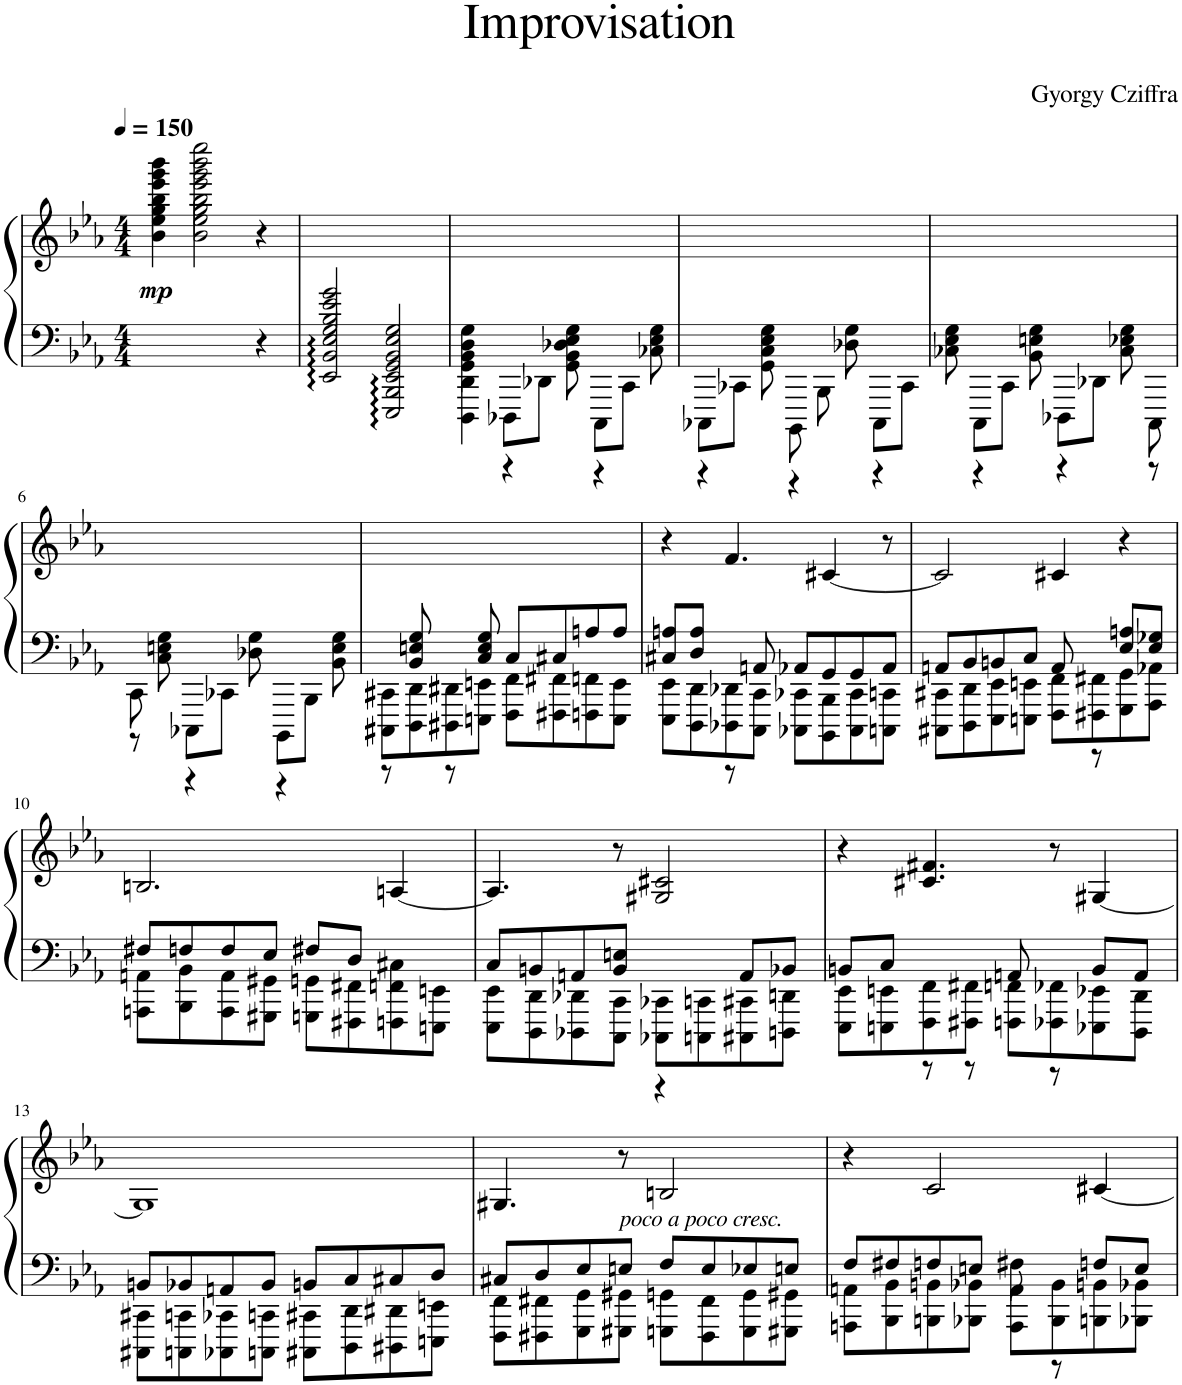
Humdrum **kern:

**kern	**kern	**dynam
*part1	*part1	*part1
*staff2	*staff1	*staff1/2
*I"Piano	*	*
*I'Pno.	*	*
*clefF4	*clefG2	*
*k[b-e-a-]	*k[b-e-a-]	*
*M4/4	*M4/4	*
*MM150	*MM150	*
=1	=1	=1
*	*^	*
!	!	!	!LO:DY:b
2.ryy	4eee-\ 4ggg\ 4bbb-\	4b-\ 4ee-\ 4gg\ 4bb-\	mp
.	2eee-\ 2ggg\ 2bbb-\ 2eeee-\	2b-\ 2ee-\ 2gg\ 2bb-\	.
4r	4r	4ryy	.
*	*v	*v	*
=2	=2	=2
*^	*	*
2G/ 2B-/ 2e-/ 2g/	2EE-/: 2BB-/: 2E-/:	1ryy	.
2GG/ 2BB-/ 2E-/ 2G/	2EEE-/: 2BBB-/: 2EE-/:	.	.
=3	=3	=3	=3
4DDD\ 4DD\	4GG\ 4BB-\ 4D\ 4G\	1ryy	.
8DDD-X\L	4r	.	.
8DD-X\J	.	.	.
8ryy	8GG\ 8BB-\ 8D-X\ 8E-\ 8G\	.	.
8CCC\L	4r	.	.
8CC\J	.	.	.
8ryy	8C-X\ 8E-\ 8G\	.	.
=4	=4	=4	=4
8CCC-X\L	4r	1ryy	.
8CC-X\J	.	.	.
8ryy	8GG\ 8C\ 8E-\ 8G\	.	.
8BBBB-\	4r	.	.
8BBB-\	.	.	.
8ryy	8D-X\ 8G\	.	.
8CCC-\L	4r	.	.
8CC-\J	.	.	.
=5	=5	=5	=5
8ryy	8C-X\ 8E-\ 8G\	1ryy	.
8CCC\L	4r	.	.
8CC\J	.	.	.
8ryy	8BB-\ 8En\ 8G\	.	.
8DDD-X\L	4r	.	.
8DD-X\J	.	.	.
8ryy	8C-\ 8E-X\ 8G\	.	.
8CCC\	8r	.	.
!!LO:LB:g=z
=6	=6	=6	=6
8CC\	8r	1ryy	.
8ryy	8C\ 8En\ 8G\	.	.
8CCC-X\L	4r	.	.
8CC-X\J	.	.	.
8ryy	8D-X\ 8G\	.	.
8BBBB-\L	4r	.	.
8BBB-\J	.	.	.
8ryy	8BB-\ 8E\ 8G\	.	.
=7	=7	=7	=7
8CCC#X\ 8CC#X\L	8r	1ryy	.
8DDD\ 8DD\	8BB-/ 8En/ 8G/	.	.
8DDD#X\ 8DD#X\	8r	.	.
8EEEn\ 8EEn\J	8C/ 8E/ 8G/	.	.
8FFF\ 8FF\L	8C/L	.	.
8FFF#X\ 8FF#X\	8C#X/	.	.
8FFFn\ 8FFn\	8An/	.	.
8EEE\ 8EE\J	8A/J	.	.
=8	=8	=8	=8
8EEE-\ 8EE-\L	8C#X/ 8An/L	4r	.
8DDD\ 8DD\	8D/ 8A/J	.	.
8DDD-X\ 8DD-X\	8r	4.f/	.
8CCC\ 8CC\J	8AAn/	.	.
8CCC-X\ 8CC-X\L	8AA-X/L	.	.
8BBBB-\ 8BBB-\	8GG/	[4c#X/	.
8CCC-\ 8CC-\	8GG/	.	.
8CCCn\ 8CCn\J	8AA-/J	8r	.
=9	=9	=9	=9
8CCC#X\ 8CC#X\L	8AAn/L	2c#/]	.
8DDD\ 8DD\	8BB-/	.	.
8EEE-\ 8EE-\	8BBn/	.	.
8EEEn\ 8EEn\J	8C/J	.	.
8FFF\ 8FF\L	8AA/	4c#X/	.
8FFF#X\ 8FF#X\	8r	.	.
8GGG\ 8GG\	8E-/ 8An/L	4r	.
8AAA-\ 8AA-X\J	8E-/ 8G-X/J	.	.
!!LO:LB:g=z
=10	=10	=10	=10
8AAAn\ 8AAn\L	8F#X/L	2.Bn/	.
8BBB-\ 8BB-\	8Fn/	.	.
8AAA\ 8AA\	8F/	.	.
8GGG#X\ 8GG#X\J	8E-/J	.	.
8GGGn\ 8GGn\L	8F#X/L	.	.
8FFF#X\ 8FF#X\	8D/J	.	.
8FFFn\ 8FFn\	4C#X\	[4An/	.
8EEEn\ 8EEn\J	.	.	.
=11	=11	=11	=11
8EEE-\ 8EE-\L	8C/L	4.A/]	.
8DDD\ 8DD\	8BBn/	.	.
8DDD-X\ 8DD-X\	8AAn/	.	.
8CCC\ 8CC\J	8BB/ 8En/J	8r	.
8CCC-X\ 8CC-X\L	4r	2G#X/ 2c#X/	.
8CCCn\ 8CCn\	.	.	.
8CCC#X\ 8CC#X\	8AA/L	.	.
8DDDn\ 8DDn\J	8BB-X/J	.	.
=12	=12	=12	=12
8EEE-\ 8EE-\L	8BBn/L	4r	.
8EEEn\ 8EEn\	8C/J	.	.
8FFF\ 8FF\	8r	4.c#X/ 4.f#X/	.
8FFF#X\ 8FF#X\J	8r	.	.
8FFFn\ 8FFn\L	8AAn/	.	.
8FFF-X\ 8FF-X\	8r	8r	.
8EEE-X\ 8EE-X\	8BB/L	[4G#X/	.
8DDD\ 8DD\J	8AA/J	.	.
!!LO:LB:g=z
=13	=13	=13	=13
8CCC#X\ 8CC#X\L	8BBn/L	1G#]	.
8CCCn\ 8CCn\	8BB-X/	.	.
8CCC-X\ 8CC-X\	8AAn/	.	.
8CCCn\ 8CCn\J	8BB-/J	.	.
8CCC#X\ 8CC#X\L	8BBn/L	.	.
8DDD\ 8DD\	8C/	.	.
8DDD#X\ 8DD#X\	8C#X/	.	.
8EEEn\ 8EEn\J	8D/J	.	.
=14	=14	=14	=14
8FFF\ 8FF\L	8C#X/L	4.G#X/	.
8FFF#X\ 8FF#X\	8D/	.	.
8GGG\ 8GG\	8E-/	.	.
!	!	!LO:TX:b:i:t=poco a poco cresc.	!
8GGG#X\ 8GG#X\J	8En/J	8r	.
8GGGn\ 8GGn\L	8F/L	2Bn/	.
8FFF#\ 8FF#\	8E/	.	.
8GGG\ 8GG\	8E-X/	.	.
8GGG#X\ 8GG#X\J	8En/J	.	.
=15	=15	=15	=15
8AAAn\ 8AAn\L	8F/L	4r	.
8BBB-\ 8BB-\	8F#X/	.	.
8BBBn\ 8BBn\	8Fn/	2c/	.
8BBB-X\ 8BB-X\J	8En/J	.	.
8AAA\ 8AA\L	8F#X\	.	.
8BBB-\ 8BB-\	8r	.	.
8BBBn\ 8BBn\	8Fn/L	[4c#X/	.
8BBB-X\ 8BB-X\J	8E/J	.	.
*v	*v	*	*
=	=	=
*-	*-	*-
